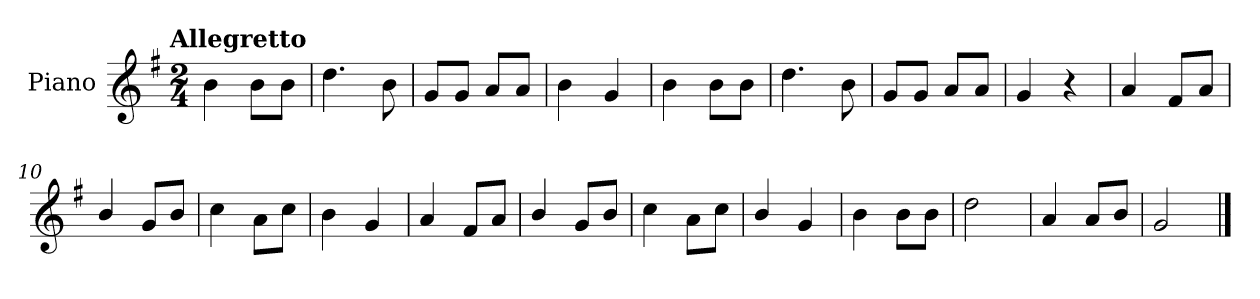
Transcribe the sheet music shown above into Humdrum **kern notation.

**kern
*part1
*staff1
*I"Piano
*I'Pno.
*clefG2
*k[f#]
!!LO:TX:omd:t=Allegretto
*M2/4
*MM116
=1
4b\
8b\L
8b\J
=2
4.dd\
8b\
=3
8g/L
8g/J
8a/L
8a/J
=4
4b\
4g/
=5
4b\
8b\L
8b\J
=6
4.dd\
8b\
!!LO:LB:g=z
=7
8g/L
8g/J
8a/L
8a/J
=8
4g/
4r
=9
4a/
8f#/L
8a/J
=10
4b/
8g/L
8b/J
=11
4cc\
8a\L
8cc\J
=12
4b\
4g/
=13
4a/
8f#/L
8a/J
=14
4b/
8g/L
8b/J
!!LO:LB:g=z
=15
4cc\
8a\L
8cc\J
=16
4b/
4g/
=17
4b\
8b\L
8b\J
=18
2dd\
=19
4a/
8a/L
8b/J
=20
2g/
==
*-
